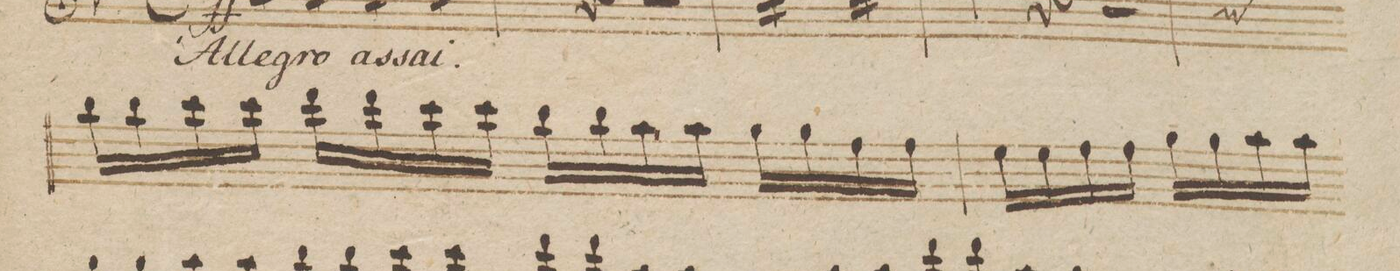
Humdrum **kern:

**kern	**dynam
*I"Violino 1mo	*
*clefG2	*
*k[b-]	*
*met(c)	*
*M4/4	*
16bb-\LL	.
16bb-\	.
16ccc\	.
16ccc\JJ	.
16ddd\LL	.
16ddd\	.
16ccc\	.
16ccc\JJ	.
16bb-\LL	.
16bb-\	.
16aa\	.
16aa\JJ	.
16gg\LL	.
16gg\	.
16ff\	.
16ff\JJ	.
=134	=134
16ee\LL	.
16ee\	.
16ff\	.
16ff\JJ	.
16gg\LL	.
16gg\	.
16aa\	.
16aa\JJ	.
*-	*-
